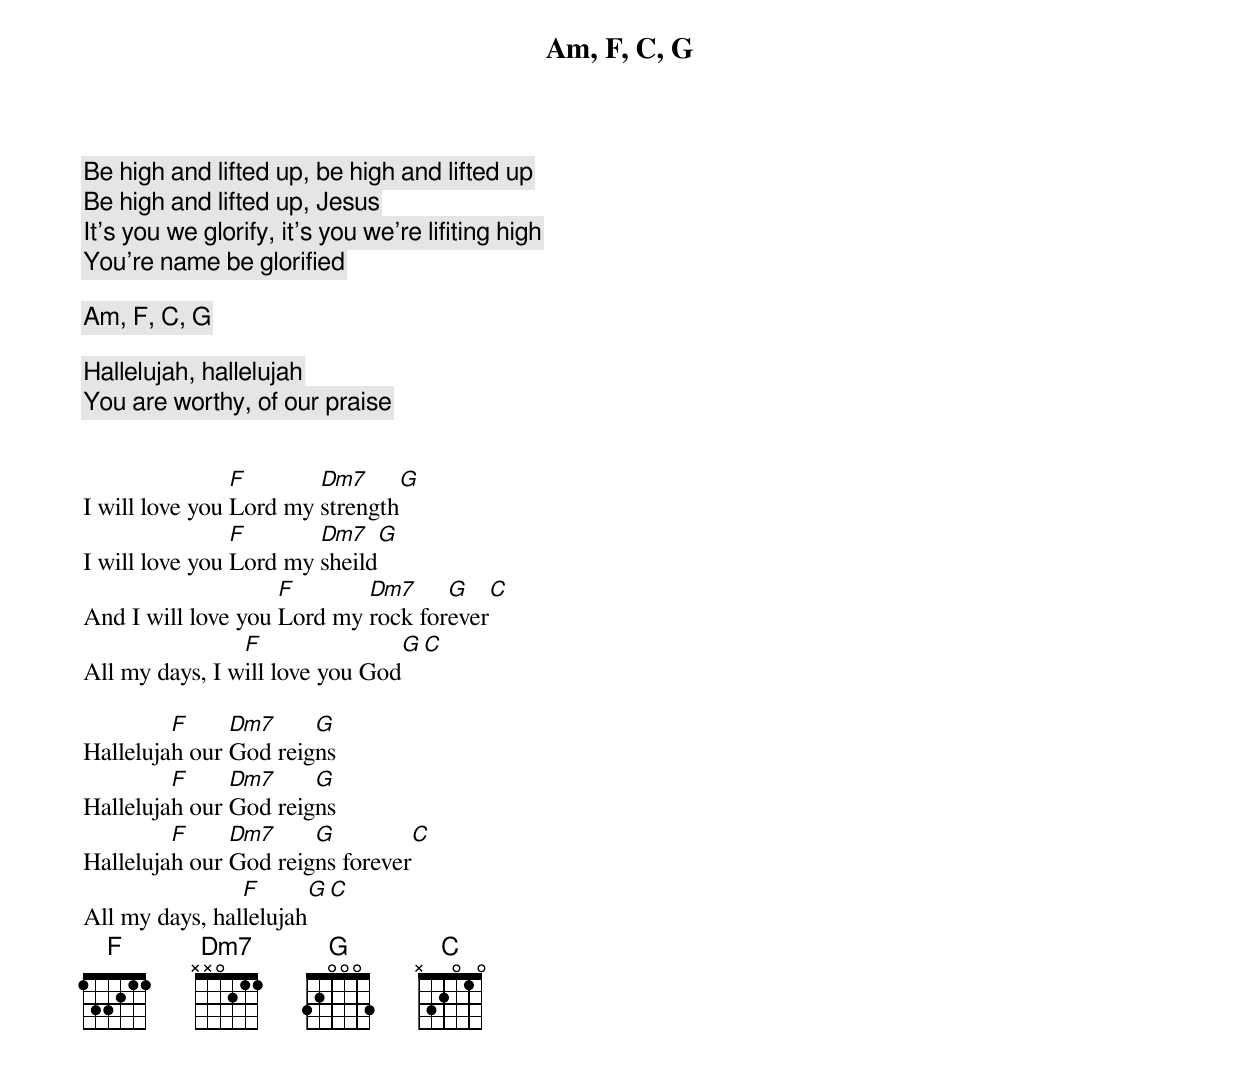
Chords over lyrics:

Am, F, C, G

Be high and lifted up, be high and lifted up
Be high and lifted up, Jesus
It's you we glorify, it's you we're lifiting high
You're name be glorified

Am, F, C, G

Hallelujah, hallelujah
You are worthy, of our praise


		F       Dm7     G
I will love you Lord my strength
		F       Dm7     G
I will love you Lord my sheild
		    F       Dm7     G  	  C
And I will love you Lord my rock forever
		F			 G		  C
All my days, I will love you God

	 F     Dm7     G
Hallelujah our God reigns
	 F     Dm7     G
Hallelujah our God reigns
	 F     Dm7     G		C
Hallelujah our God reigns forever
		F         G    C
All my days, hallelujah
